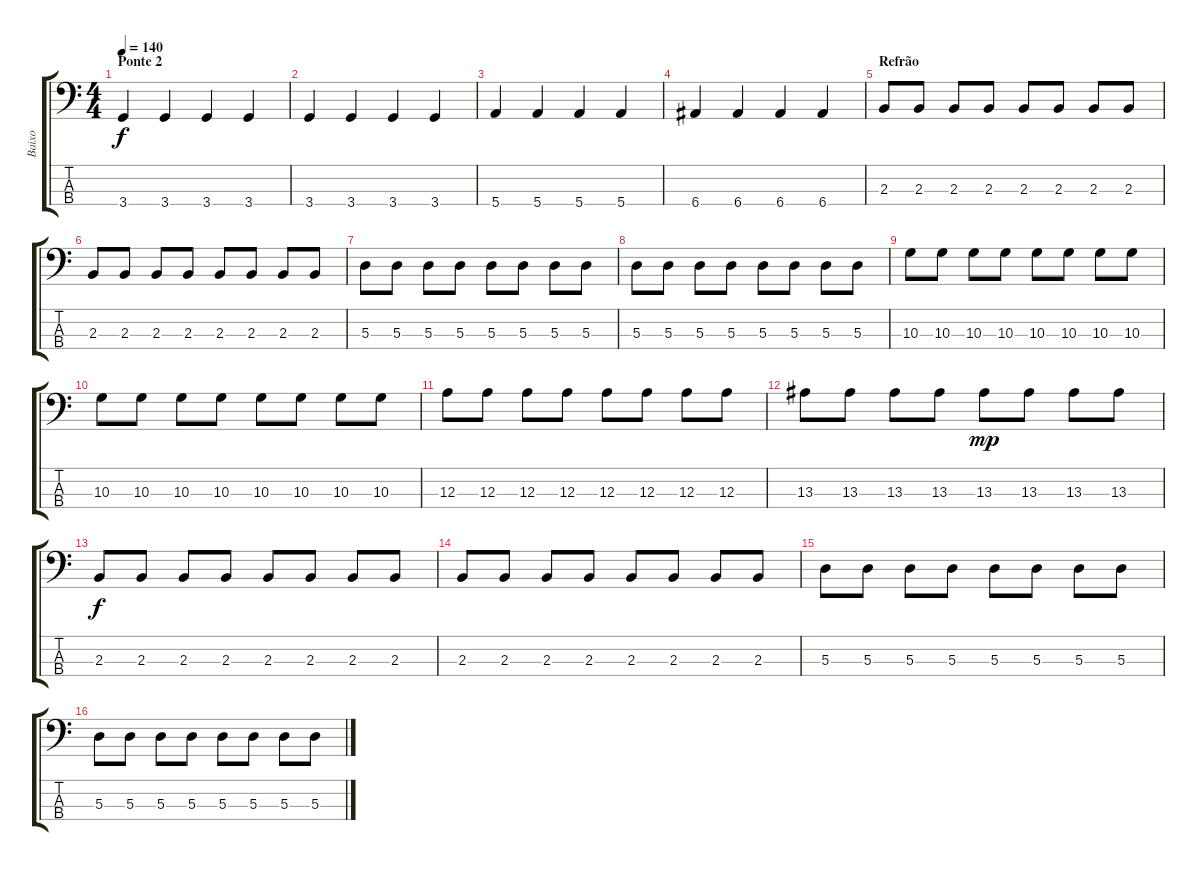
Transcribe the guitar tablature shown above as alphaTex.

\track ("Baixo" "Baixo") {instrument electricbasspick}
\staff {score tabs}
\tuning (G2 D2 A1 E1) {hide}
\ts (4 4)
\section ("" "Ponte 2")
\tempo 140
\clef f4
\ks c
3.4.4{dy f} 3.4.4 3.4.4 3.4.4 |
3.4.4 3.4.4 3.4.4 3.4.4 |
5.4.4 5.4.4 5.4.4 5.4.4 |
6.4.4 6.4.4 6.4.4 6.4.4 |
\section ("" "Refrão")
2.3.8 2.3.8 2.3.8 2.3.8 2.3.8 2.3.8 2.3.8 2.3.8 |
2.3.8 2.3.8 2.3.8 2.3.8 2.3.8 2.3.8 2.3.8 2.3.8 |
5.3.8 5.3.8 5.3.8 5.3.8 5.3.8 5.3.8 5.3.8 5.3.8 |
5.3.8 5.3.8 5.3.8 5.3.8 5.3.8 5.3.8 5.3.8 5.3.8 |
10.3.8 10.3.8 10.3.8 10.3.8 10.3.8 10.3.8 10.3.8 10.3.8 |
10.3.8 10.3.8 10.3.8 10.3.8 10.3.8 10.3.8 10.3.8 10.3.8 |
12.3.8 12.3.8 12.3.8 12.3.8 12.3.8 12.3.8 12.3.8 12.3.8 |
13.3.8 13.3.8 13.3.8 13.3.8 13.3.8{dy mp} 13.3.8 13.3.8 13.3.8 |
2.3.8{dy f} 2.3.8 2.3.8 2.3.8 2.3.8 2.3.8 2.3.8 2.3.8 |
2.3.8 2.3.8 2.3.8 2.3.8 2.3.8 2.3.8 2.3.8 2.3.8 |
5.3.8 5.3.8 5.3.8 5.3.8 5.3.8 5.3.8 5.3.8 5.3.8 |
5.3.8 5.3.8 5.3.8 5.3.8 5.3.8 5.3.8 5.3.8 5.3.8
